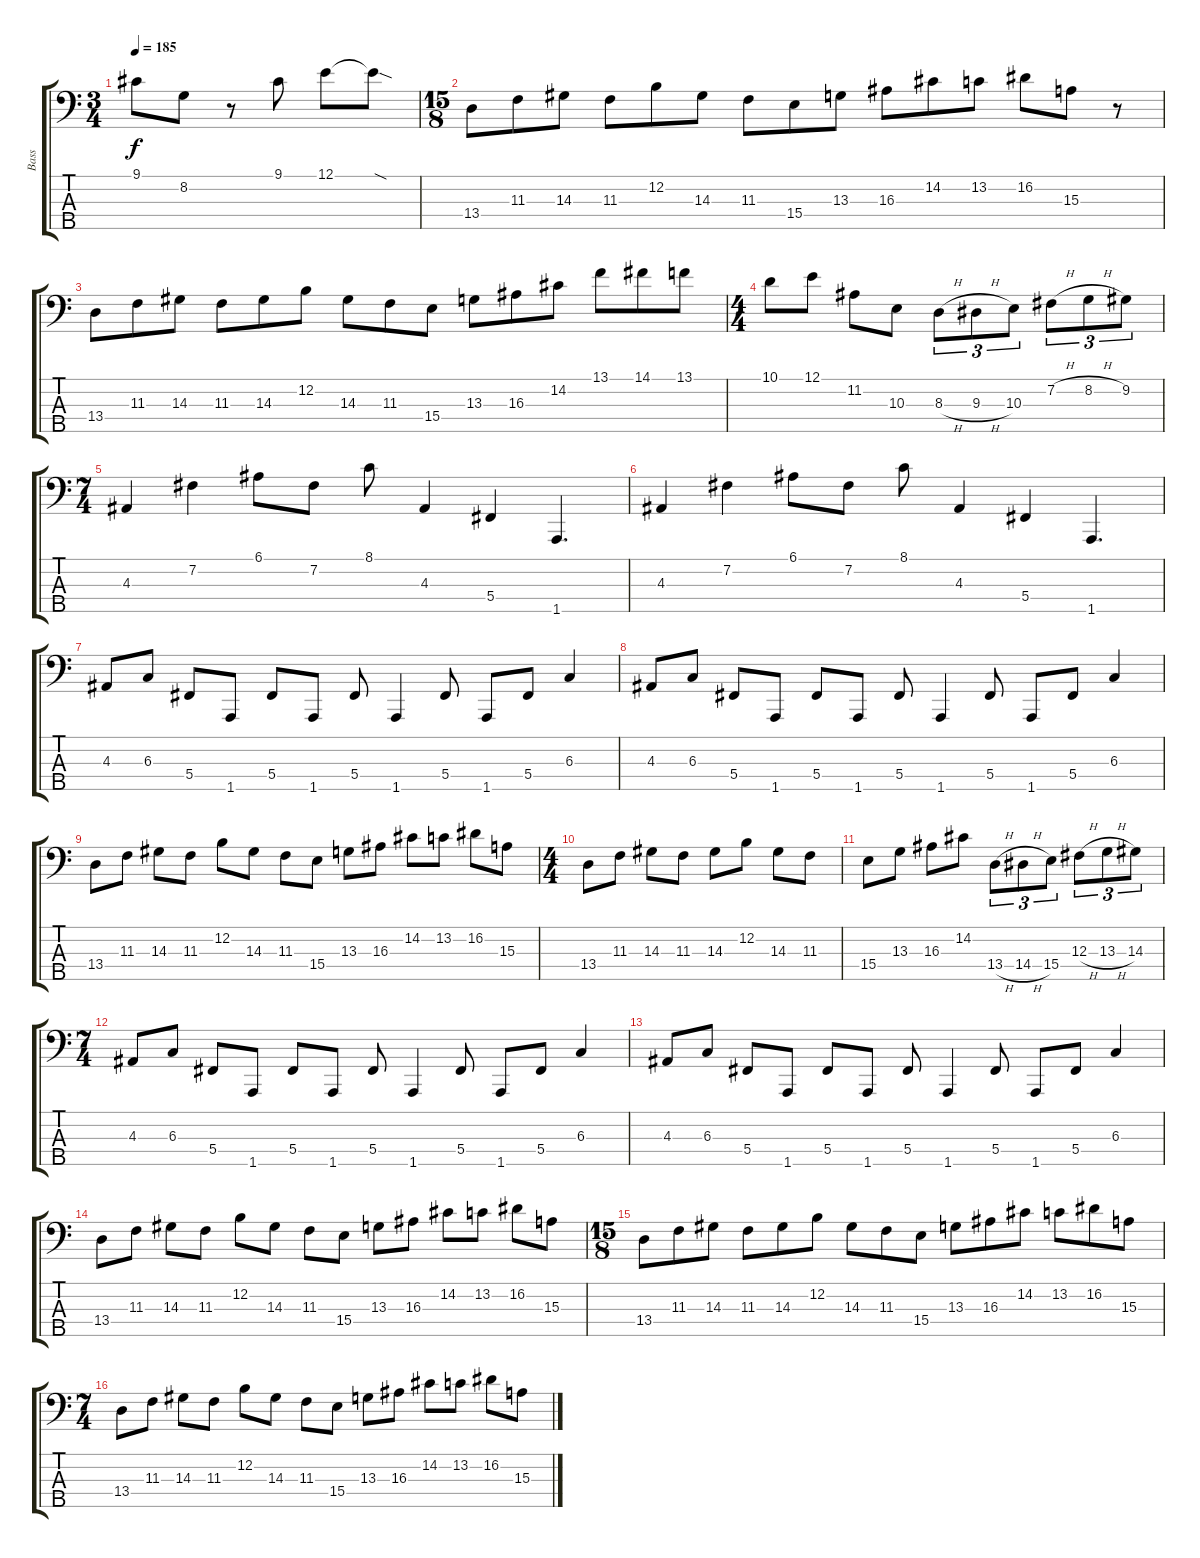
\track ("Bass" "Bass") {instrument electricbassfinger}
\staff {score tabs}
\tuning (E2 B1 Gb1 Db1 Ab0) {hide}
\ts (3 4)
\tempo 185
\clef f4
\ks c
9.1.8{dy f} 8.2.8 r.8 9.1.8 12.1.8 12.1{sod t}.8 |
\ts (15 8)
13.4.8 11.3.8 14.3.8 11.3.8 12.2.8 14.3.8 11.3.8 15.4.8 13.3.8 16.3.8 14.2.8 13.2.8 16.2.8 15.3.8 r.8 |
13.4.8 11.3.8 14.3.8 11.3.8 14.3.8 12.2.8 14.3.8 11.3.8 15.4.8 13.3.8 16.3.8 14.2.8 13.1.8 14.1.8 13.1.8 |
\ts (4 4)
10.1.8 12.1.8 11.2.8 10.3.8 8.3{h}.8{tu (3 2)} 9.3{h}.8{tu (3 2)} 10.3.8{tu (3 2)} 7.2{h}.8{tu (3 2)} 8.2{h}.8{tu (3 2)} 9.2.8{tu (3 2)} |
\ts (7 4)
4.3.4 7.2.4 6.1.8 7.2.8 8.1.8 4.3.4 5.4.4 1.5.4{d} |
4.3.4 7.2.4 6.1.8 7.2.8 8.1.8 4.3.4 5.4.4 1.5.4{d} |
4.3.8 6.3.8 5.4.8 1.5.8 5.4.8 1.5.8 5.4.8 1.5.4 5.4.8 1.5.8 5.4.8 6.3.4 |
4.3.8 6.3.8 5.4.8 1.5.8 5.4.8 1.5.8 5.4.8 1.5.4 5.4.8 1.5.8 5.4.8 6.3.4 |
13.4.8 11.3.8 14.3.8 11.3.8 12.2.8 14.3.8 11.3.8 15.4.8 13.3.8 16.3.8 14.2.8 13.2.8 16.2.8 15.3.8 |
\ts (4 4)
13.4.8 11.3.8 14.3.8 11.3.8 14.3.8 12.2.8 14.3.8 11.3.8 |
15.4.8 13.3.8 16.3.8 14.2.8 13.4{h}.8{tu (3 2)} 14.4{h}.8{tu (3 2)} 15.4.8{tu (3 2)} 12.3{h}.8{tu (3 2)} 13.3{h}.8{tu (3 2)} 14.3.8{tu (3 2)} |
\ts (7 4)
4.3.8 6.3.8 5.4.8 1.5.8 5.4.8 1.5.8 5.4.8 1.5.4 5.4.8 1.5.8 5.4.8 6.3.4 |
4.3.8 6.3.8 5.4.8 1.5.8 5.4.8 1.5.8 5.4.8 1.5.4 5.4.8 1.5.8 5.4.8 6.3.4 |
13.4.8 11.3.8 14.3.8 11.3.8 12.2.8 14.3.8 11.3.8 15.4.8 13.3.8 16.3.8 14.2.8 13.2.8 16.2.8 15.3.8 |
\ts (15 8)
13.4.8 11.3.8 14.3.8 11.3.8 14.3.8 12.2.8 14.3.8 11.3.8 15.4.8 13.3.8 16.3.8 14.2.8 13.2.8 16.2.8 15.3.8 |
\ts (7 4)
13.4.8 11.3.8 14.3.8 11.3.8 12.2.8 14.3.8 11.3.8 15.4.8 13.3.8 16.3.8 14.2.8 13.2.8 16.2.8 15.3.8
